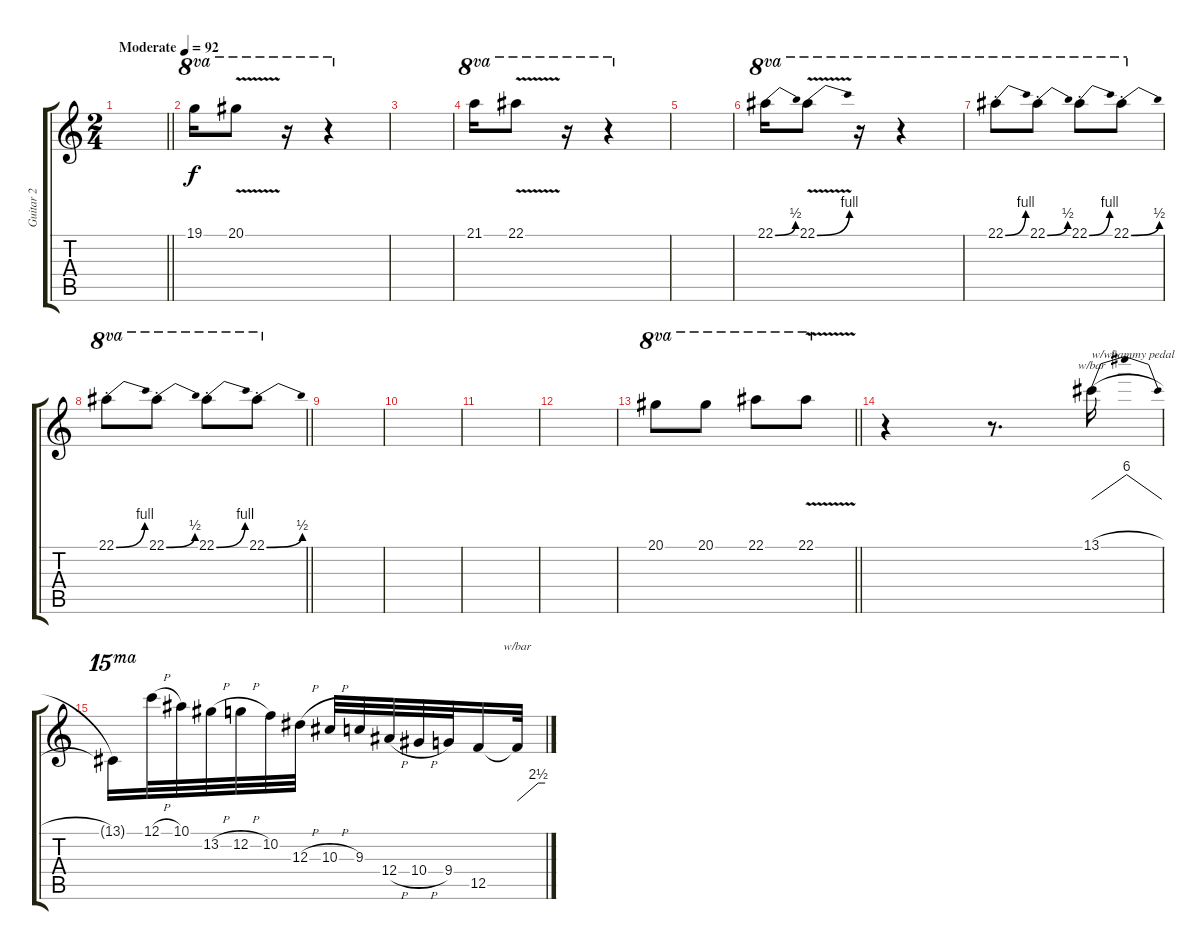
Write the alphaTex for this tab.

\track ("Guitar 2" "Guitar 2") {instrument distortionguitar}
\staff {score tabs}
\tuning (C4 G3 Eb3 Bb2 F2 C2) {hide}
\ts (2 4)
\tempo (92 "Moderate")
\clef g2
\barLineRight lightlight
\ks c
|
\section ("" "")
19.1.16{ot 8va} 20.1{v}.8{ot 8va} r.16{ot 8va} r.4{ot 8va} |
|
21.1.16{ot 8va} 22.1{v}.8{ot 8va} r.16{ot 8va} r.4{ot 8va} |
|
22.1{be (bend 0 0 60 2)}.16{ot 8va} 22.1{be (bend 0 0 60 4) v}.8{ot 8va} r.16{ot 8va} r.4{ot 8va} |
22.1{be (bend 0 0 60 4) st}.8{ot 8va} 22.1{be (bend 0 0 60 2) st}.8{ot 8va} 22.1{be (bend 0 0 60 4) st}.8{ot 8va} 22.1{be (bend 0 0 60 2) st}.8{ot 8va} |
\barLineRight lightlight
22.1{be (bend 0 0 60 4) st}.8{ot 8va} 22.1{be (bend 0 0 60 2) st}.8{ot 8va} 22.1{be (bend 0 0 60 4) st}.8{ot 8va} 22.1{be (bend 0 0 60 2) st}.8{ot 8va} |
\section ("" "")
|
|
|
|
\barLineRight lightlight
20.1.8{ot 8va} 20.1.8{ot 8va} 22.1.8{ot 8va} 22.1{v}.8{ot 8va} |
\section ("" "")
r.4 r.8{d} 13.1{h}.16{tbe (dip default 0 0 30 24 60 0) txt "w/whammy pedal"} |
13.1{t}.16{ot 15ma} 12.1{h}.32 10.1.32 13.2{h}.32 12.2{h}.32 10.2.32 12.3{h}.32 10.3{h}.32 9.3.32 12.4{h}.32 10.4{h}.32 9.4.32 12.5.16 12.5{t}.32{tbe (custom default 0 0 45 10 60 10)}
